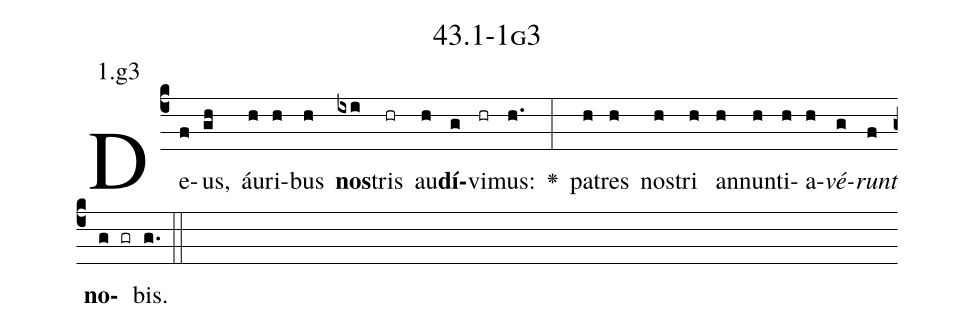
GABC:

name: 43.1-1g3;
annotation: 1.g3;
%%
(c4)De(f)us,(gh) áu(h)ri(h)bus(h) <b>nos</b>(ixi)tris(hr) au(h)<b>dí</b>(g)vi(hr)mus:(h.) <v>\greheightstar</v>(:) pa(h)tres(h) nos(h)tri(h) an(h)nun(h)ti(h)a(h)<i>vé</i>(g)<i>runt</i>(f) <b>no</b>(g gr)bis.(g.) (::)


%E(h) u(h) o(g) u(f) a(g) e.(g.) (::)
